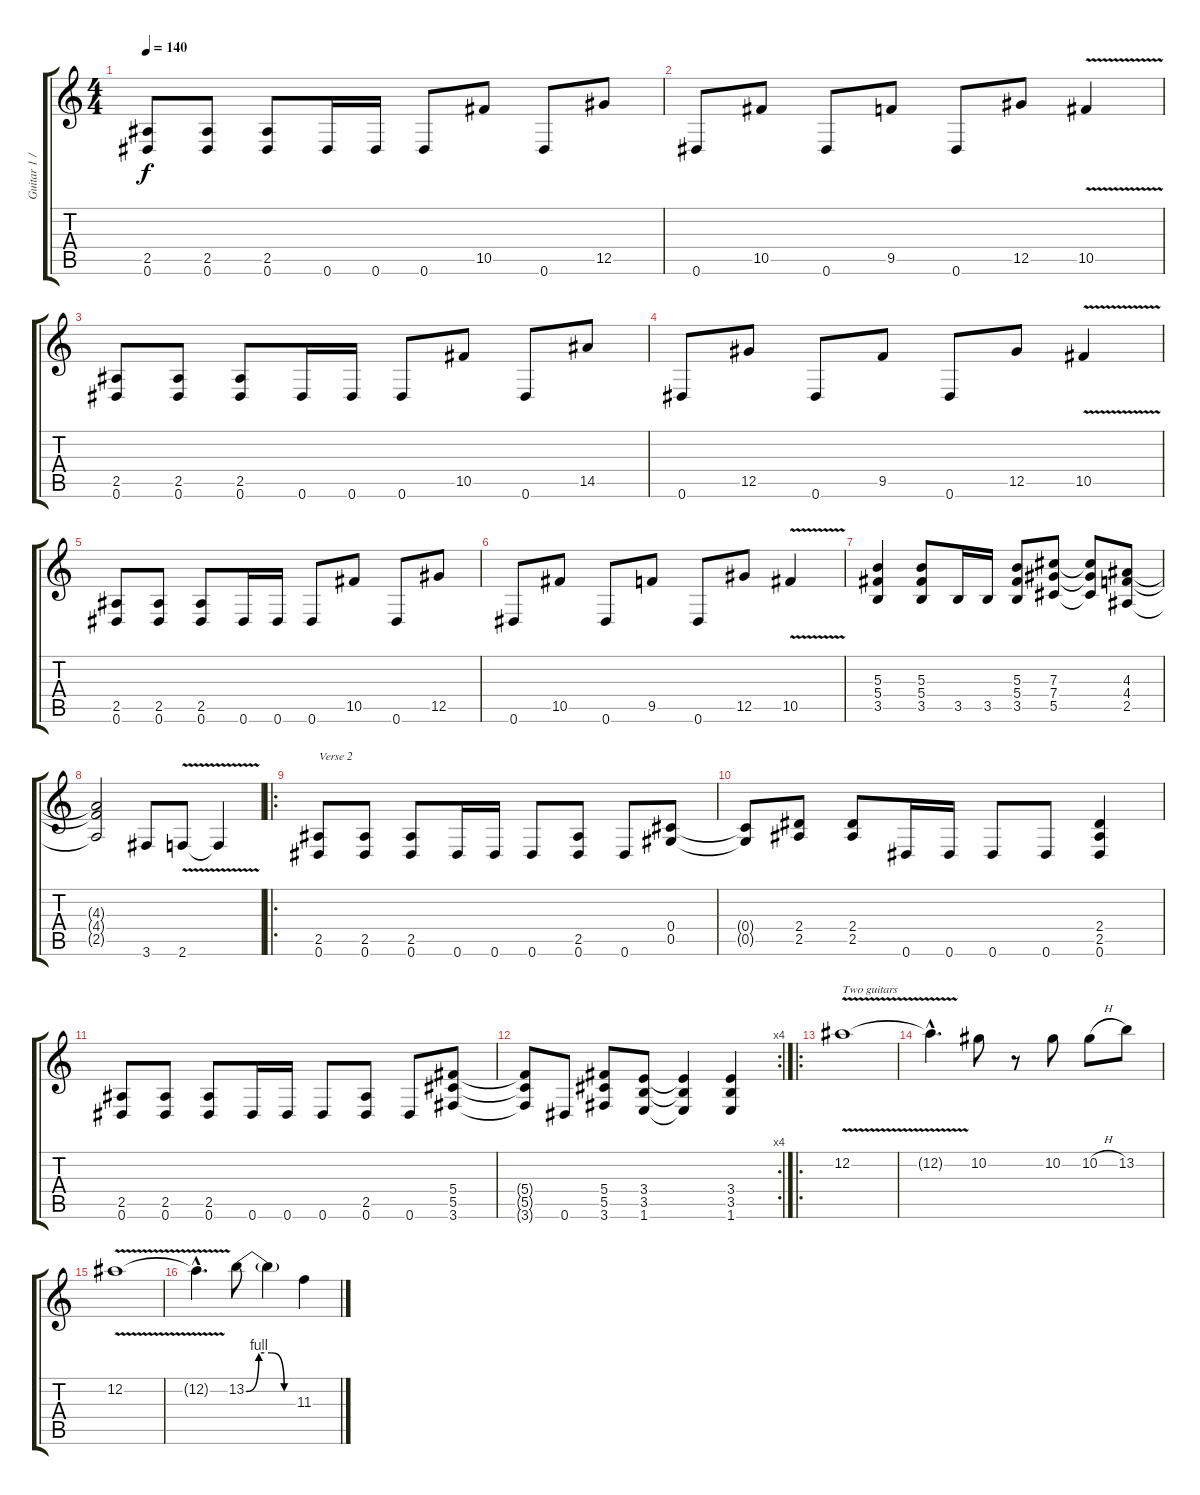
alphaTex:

\track ("Guitar 1 / Lead" "Guitar 1 /") {instrument distortionguitar}
\staff {score tabs}
\tuning (Eb4 Bb3 Gb3 Db3 Ab2 Eb2) {hide}
\ts (4 4)
\tempo 140
\clef g2
\ks c
(2.5 0.6).8{dy f} (2.5 0.6).8 (2.5 0.6).8 0.6.16 0.6.16 0.6.8 10.5.8 0.6.8 12.5.8 |
0.6.8 10.5.8 0.6.8 9.5.8 0.6.8 12.5.8 10.5{v}.4 |
(2.5 0.6).8 (2.5 0.6).8 (2.5 0.6).8 0.6.16 0.6.16 0.6.8 10.5.8 0.6.8 14.5.8 |
0.6.8 12.5.8 0.6.8 9.5.8 0.6.8 12.5.8 10.5{v}.4 |
(2.5 0.6).8 (2.5 0.6).8 (2.5 0.6).8 0.6.16 0.6.16 0.6.8 10.5.8 0.6.8 12.5.8 |
0.6.8 10.5.8 0.6.8 9.5.8 0.6.8 12.5.8 10.5{v}.4 |
(5.3 5.4 3.5).4 (5.3 5.4 3.5).8 3.5.16 3.5.16 (5.3 5.4 3.5).8 (7.3 7.4 5.5).8 (7.3{t} 7.4{t} 5.5{t}).8 (4.3 4.4 2.5).8 |
(4.3{t} 4.4{t} 2.5{t}).2 3.6.8 2.6{v}.8 2.6{t}.4 |
\ro
(2.5 0.6).8{txt "Verse 2"} (2.5 0.6).8 (2.5 0.6).8 0.6.16 0.6.16 0.6.8 (2.5 0.6).8 0.6.8 (0.4 0.5).8 |
(0.4{t} 0.5{t}).8 (2.4 2.5).8 (2.4 2.5).8 0.6.16 0.6.16 0.6.8 0.6.8 (2.4 2.5 0.6).4 |
(2.5 0.6).8 (2.5 0.6).8 (2.5 0.6).8 0.6.16 0.6.16 0.6.8 (2.5 0.6).8 0.6.8 (5.4 5.5 3.6).8 |
\rc 4
(5.4{t} 5.5{t} 3.6{t}).8 0.6.8 (5.4 5.5 3.6).8 (3.4 3.5 1.6).8 (3.4{t} 3.5{t} 1.6{t}).4 (3.4 3.5 1.6).4 |
\ro
12.2{v}.1{txt "Two guitars"} |
12.2{hac t}.4{d} 10.2.8 r.8 10.2.8 10.2{h}.8 13.2.8 |
12.2{v}.1 |
12.2{hac t}.4{d} 13.2{be (custom 0 0 15 4 30 4 45 0 60 0)}.8 13.2{t}.4 11.3.4
